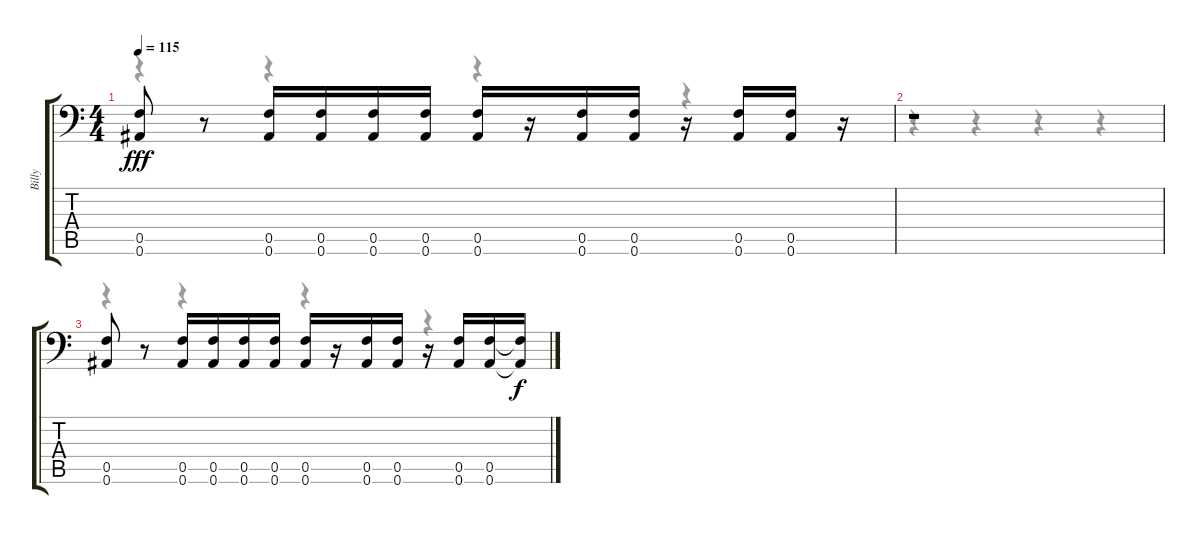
\track ("Billy" "Billy") {instrument distortionguitar}
\staff {score tabs}
\tuning (C4 G3 Eb3 Bb2 F2 Bb1) {hide}
\voice
\ts (4 4)
\tempo 115
\clef f4
\ks c
(0.5 0.6).8{dy fff} r.8 (0.5 0.6).16 (0.5 0.6).16 (0.5 0.6).16 (0.5 0.6).16 (0.5 0.6).16 r.16 (0.5 0.6).16 (0.5 0.6).16 r.16 (0.5 0.6).16 (0.5 0.6).16 r.16 |
r.1 |
(0.5 0.6).8 r.8 (0.5 0.6).16 (0.5 0.6).16 (0.5 0.6).16 (0.5 0.6).16 (0.5 0.6).16 r.16 (0.5 0.6).16 (0.5 0.6).16 r.16 (0.5 0.6).16 (0.5 0.6).16 (0.5{t} 0.6{t}).16{dy f}
\voice
\clef f4
\ottava regular
\simile none
\ks c
r.4{dy f} r.4 r.4 r.4 |
r.4 r.4 r.4 r.4 |
r.4 r.4 r.4 r.4
